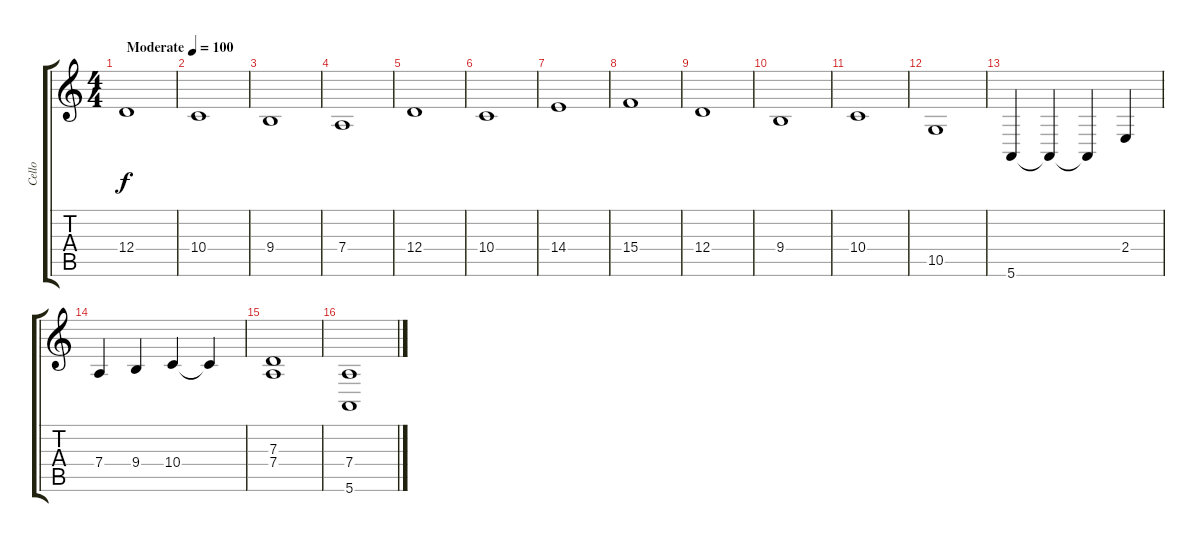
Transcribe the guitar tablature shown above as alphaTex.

\track ("Cello" "Cello") {instrument cello}
\staff {score tabs}
\tuning (E4 B3 G3 D3 A2 E2) {hide}
\ts (4 4)
\tempo (100 "Moderate")
\clef g2
\ks c
12.4.1{dy f instrument cello} |
10.4.1 |
9.4.1 |
7.4.1 |
12.4.1 |
10.4.1 |
14.4.1 |
15.4.1 |
12.4.1 |
9.4.1 |
10.4.1 |
10.5.1 |
5.6.4 5.6{t}.4 5.6{t}.4 2.4.4 |
7.4.4 9.4.4 10.4.4 10.4{t}.4 |
(7.3 7.4).1 |
(7.4 5.6).1
